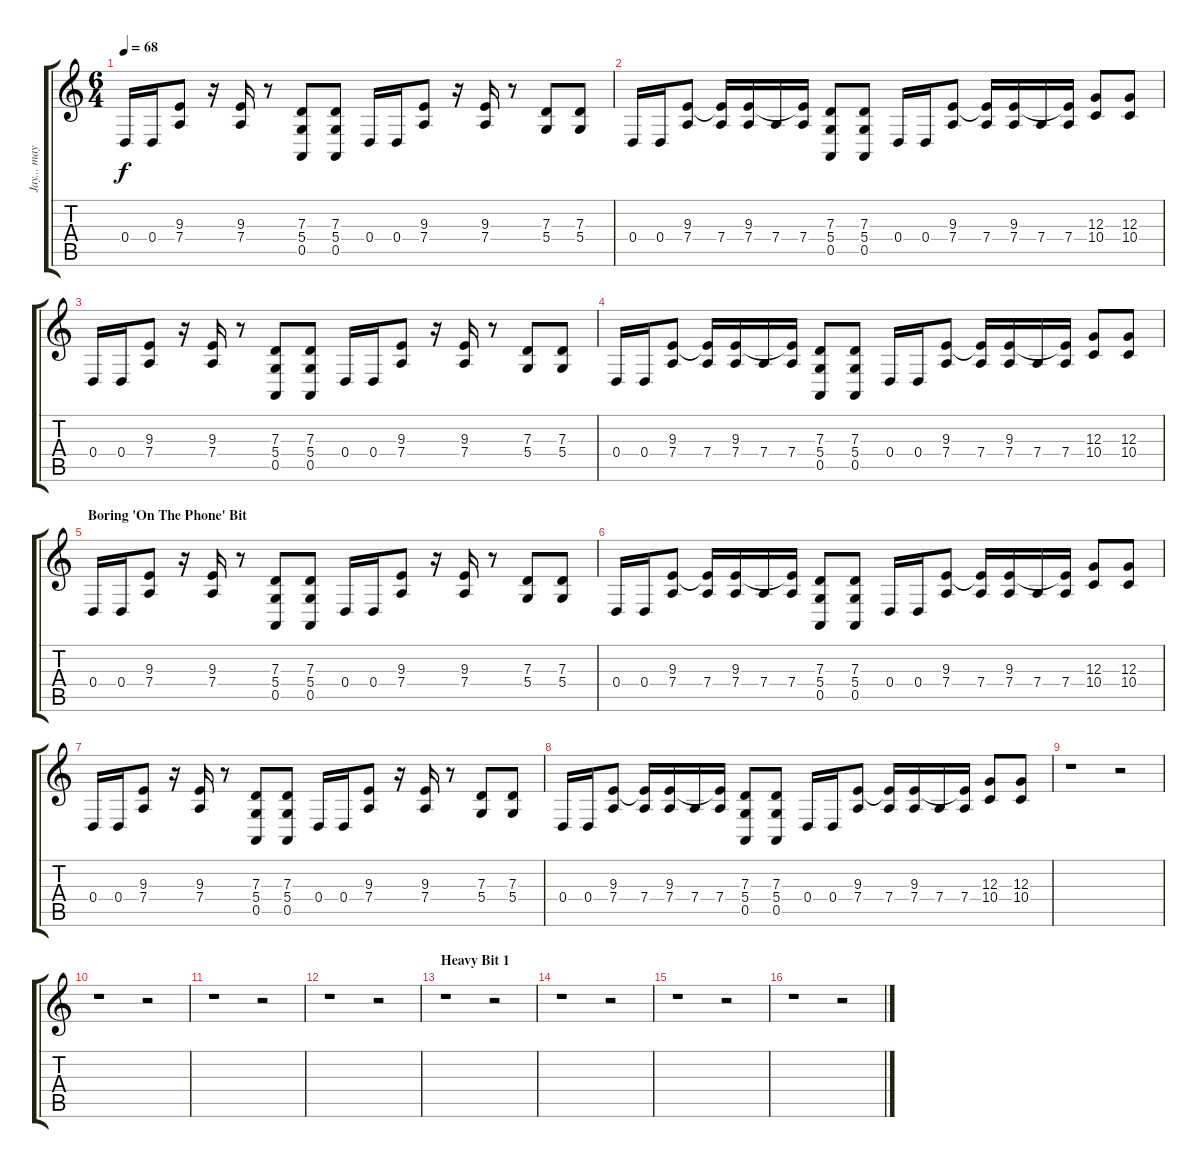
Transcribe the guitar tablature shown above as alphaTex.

\track ("Jay... maybe, or Jamie" "Jay... may") {instrument orchestralharp}
\staff {score tabs}
\tuning (E4 B3 G3 D3 A2 D2) {hide}
\ts (6 4)
\tempo 68
\clef g2
\ks c
0.4.16{dy f} 0.4.16 (9.3 7.4).8 r.16 (9.3 7.4).16 r.8 (7.3 5.4 0.5).8 (7.3 5.4 0.5).8 0.4.16 0.4.16 (9.3 7.4).8 r.16 (9.3 7.4).16 r.8 (7.3 5.4).8 (7.3 5.4).8 |
0.4.16 0.4.16 (9.3 7.4).8 (9.3{t} 7.4).16 (9.3 7.4).16 7.4.16 (9.3{t} 7.4).16 (7.3 5.4 0.5).8 (7.3 5.4 0.5).8 0.4.16 0.4.16 (9.3 7.4).8 (9.3{t} 7.4).16 (9.3 7.4).16 7.4.16 (9.3{t} 7.4).16 (12.3 10.4).8 (12.3 10.4).8 |
0.4.16 0.4.16 (9.3 7.4).8 r.16 (9.3 7.4).16 r.8 (7.3 5.4 0.5).8 (7.3 5.4 0.5).8 0.4.16 0.4.16 (9.3 7.4).8 r.16 (9.3 7.4).16 r.8 (7.3 5.4).8 (7.3 5.4).8 |
0.4.16 0.4.16 (9.3 7.4).8 (9.3{t} 7.4).16 (9.3 7.4).16 7.4.16 (9.3{t} 7.4).16 (7.3 5.4 0.5).8 (7.3 5.4 0.5).8 0.4.16 0.4.16 (9.3 7.4).8 (9.3{t} 7.4).16 (9.3 7.4).16 7.4.16 (9.3{t} 7.4).16 (12.3 10.4).8 (12.3 10.4).8 |
\section ("" "Boring 'On The Phone' Bit")
0.4.16 0.4.16 (9.3 7.4).8 r.16 (9.3 7.4).16 r.8 (7.3 5.4 0.5).8 (7.3 5.4 0.5).8 0.4.16 0.4.16 (9.3 7.4).8 r.16 (9.3 7.4).16 r.8 (7.3 5.4).8 (7.3 5.4).8 |
0.4.16 0.4.16 (9.3 7.4).8 (9.3{t} 7.4).16 (9.3 7.4).16 7.4.16 (9.3{t} 7.4).16 (7.3 5.4 0.5).8 (7.3 5.4 0.5).8 0.4.16 0.4.16 (9.3 7.4).8 (9.3{t} 7.4).16 (9.3 7.4).16 7.4.16 (9.3{t} 7.4).16 (12.3 10.4).8 (12.3 10.4).8 |
0.4.16 0.4.16 (9.3 7.4).8 r.16 (9.3 7.4).16 r.8 (7.3 5.4 0.5).8 (7.3 5.4 0.5).8 0.4.16 0.4.16 (9.3 7.4).8 r.16 (9.3 7.4).16 r.8 (7.3 5.4).8 (7.3 5.4).8 |
0.4.16 0.4.16 (9.3 7.4).8 (9.3{t} 7.4).16 (9.3 7.4).16 7.4.16 (9.3{t} 7.4).16 (7.3 5.4 0.5).8 (7.3 5.4 0.5).8 0.4.16 0.4.16 (9.3 7.4).8 (9.3{t} 7.4).16 (9.3 7.4).16 7.4.16 (9.3{t} 7.4).16 (12.3 10.4).8 (12.3 10.4).8 |
r.1 r.2 |
r.1 r.2 |
r.1 r.2 |
r.1 r.2 |
\section ("" "Heavy Bit 1")
r.1 r.2 |
r.1 r.2 |
r.1 r.2 |
r.1 r.2
